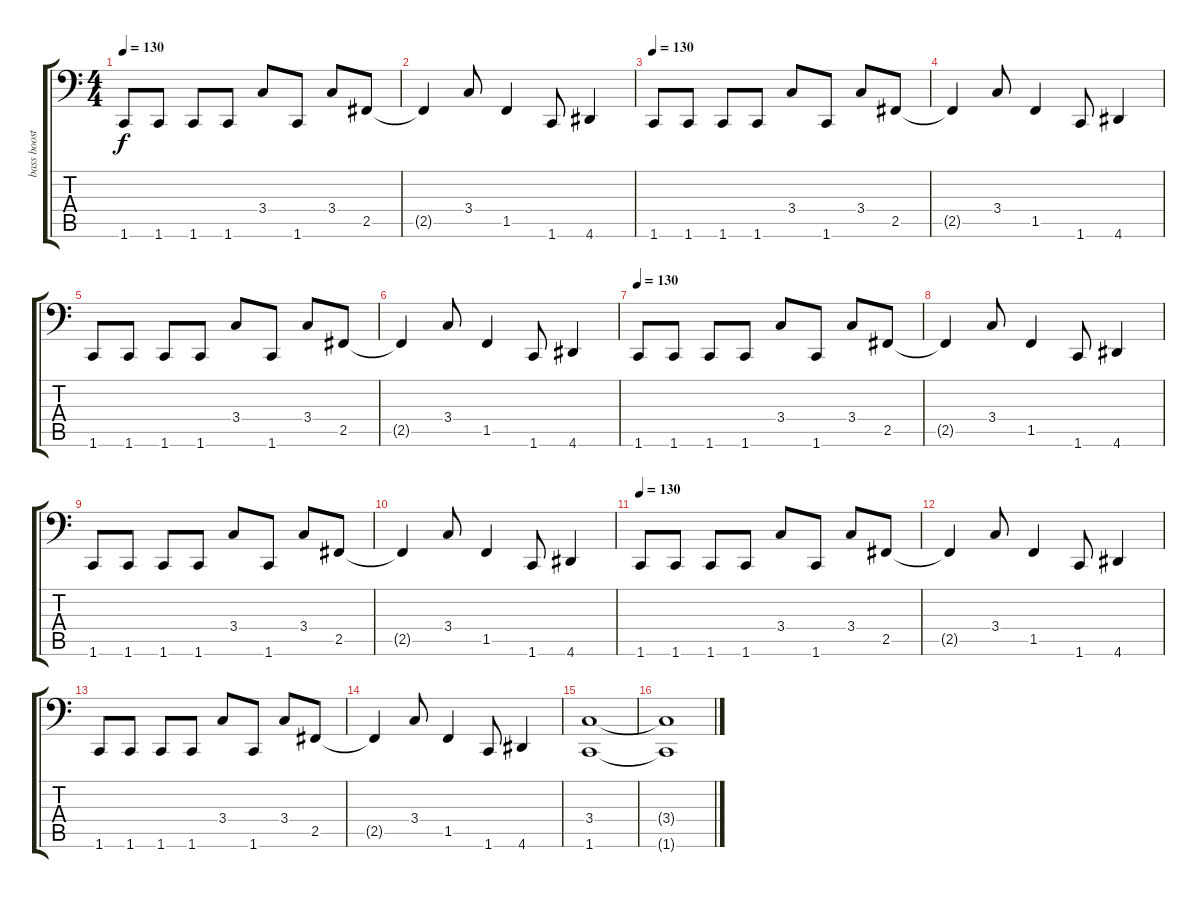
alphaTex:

\track ("bass boost" "bass boost") {instrument electricbassfinger}
\staff {score tabs}
\tuning (C3 G2 D2 A1 E1 B0) {hide}
\ts (4 4)
\tempo 130
\clef f4
\ks c
1.6.8{dy f} 1.6.8 1.6.8 1.6.8 3.4.8 1.6.8 3.4.8 2.5.8 |
2.5{t}.4 3.4.8 1.5.4 1.6.8 4.6.4 |
\tempo 130
1.6.8 1.6.8 1.6.8 1.6.8 3.4.8 1.6.8 3.4.8 2.5.8 |
2.5{t}.4 3.4.8 1.5.4 1.6.8 4.6.4 |
1.6.8 1.6.8 1.6.8 1.6.8 3.4.8 1.6.8 3.4.8 2.5.8 |
2.5{t}.4 3.4.8 1.5.4 1.6.8 4.6.4 |
\tempo 130
1.6.8 1.6.8 1.6.8 1.6.8 3.4.8 1.6.8 3.4.8 2.5.8 |
2.5{t}.4 3.4.8 1.5.4 1.6.8 4.6.4 |
1.6.8 1.6.8 1.6.8 1.6.8 3.4.8 1.6.8 3.4.8 2.5.8 |
2.5{t}.4 3.4.8 1.5.4 1.6.8 4.6.4 |
\tempo 130
1.6.8 1.6.8 1.6.8 1.6.8 3.4.8 1.6.8 3.4.8 2.5.8 |
2.5{t}.4 3.4.8 1.5.4 1.6.8 4.6.4 |
1.6.8 1.6.8 1.6.8 1.6.8 3.4.8 1.6.8 3.4.8 2.5.8 |
2.5{t}.4 3.4.8 1.5.4 1.6.8 4.6.4 |
(3.4 1.6).1{volume 16} |
(3.4{t} 1.6{t}).1
